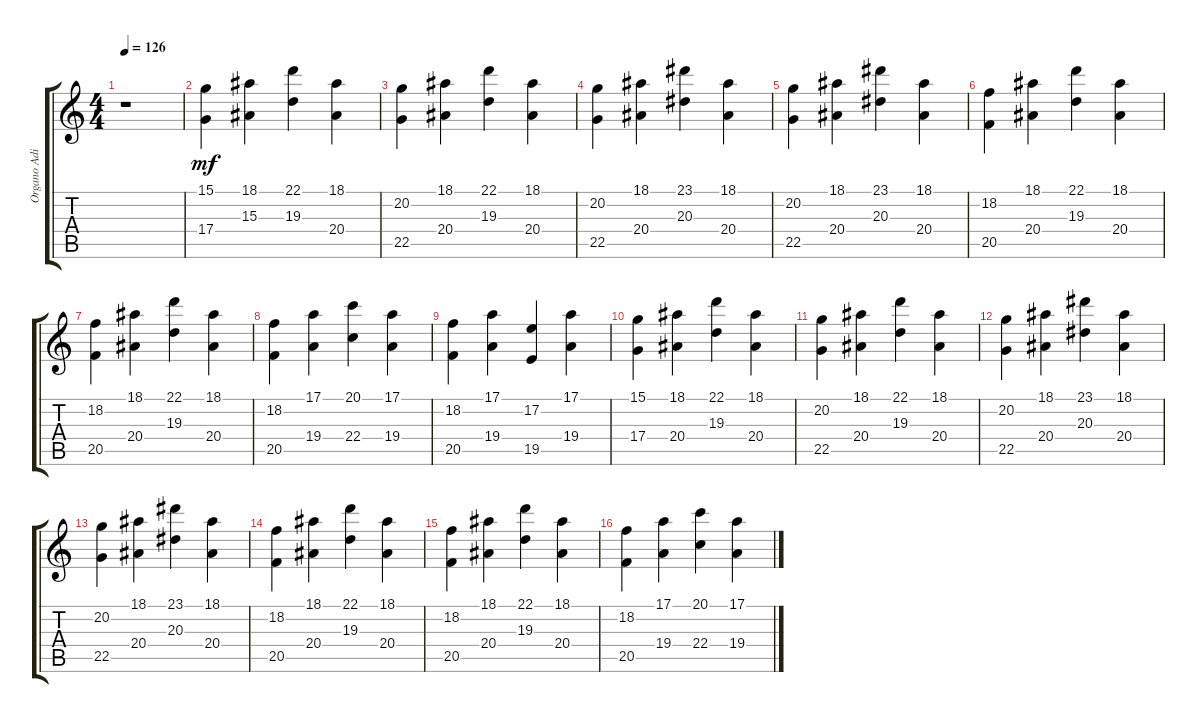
\track ("Organo Adicional" "Organo Adi") {instrument churchorgan}
\staff {score tabs}
\tuning (E4 B3 G3 D3 A2 E2) {hide}
\ts (4 4)
\tempo 126
\clef g2
\ks c
r.1{dy mf instrument churchorgan} |
(15.1 17.4).4 (18.1 15.3).4 (22.1 19.3).4 (18.1 20.4).4 |
(20.2 22.5).4 (18.1 20.4).4 (22.1 19.3).4 (18.1 20.4).4 |
(20.2 22.5).4 (18.1 20.4).4 (23.1 20.3).4 (18.1 20.4).4 |
(20.2 22.5).4 (18.1 20.4).4 (23.1 20.3).4 (18.1 20.4).4 |
(18.2 20.5).4 (18.1 20.4).4 (22.1 19.3).4 (18.1 20.4).4 |
(18.2 20.5).4 (18.1 20.4).4 (22.1 19.3).4 (18.1 20.4).4 |
(18.2 20.5).4 (17.1 19.4).4 (20.1 22.4).4 (17.1 19.4).4 |
(18.2 20.5).4 (17.1 19.4).4 (17.2 19.5).4 (17.1 19.4).4 |
(15.1 17.4).4 (18.1 20.4).4 (22.1 19.3).4 (18.1 20.4).4 |
(20.2 22.5).4 (18.1 20.4).4 (22.1 19.3).4 (18.1 20.4).4 |
(20.2 22.5).4 (18.1 20.4).4 (23.1 20.3).4 (18.1 20.4).4 |
(20.2 22.5).4 (18.1 20.4).4 (23.1 20.3).4 (18.1 20.4).4 |
(18.2 20.5).4 (18.1 20.4).4 (22.1 19.3).4 (18.1 20.4).4 |
(18.2 20.5).4 (18.1 20.4).4 (22.1 19.3).4 (18.1 20.4).4 |
(18.2 20.5).4 (17.1 19.4).4 (20.1 22.4).4 (17.1 19.4).4
